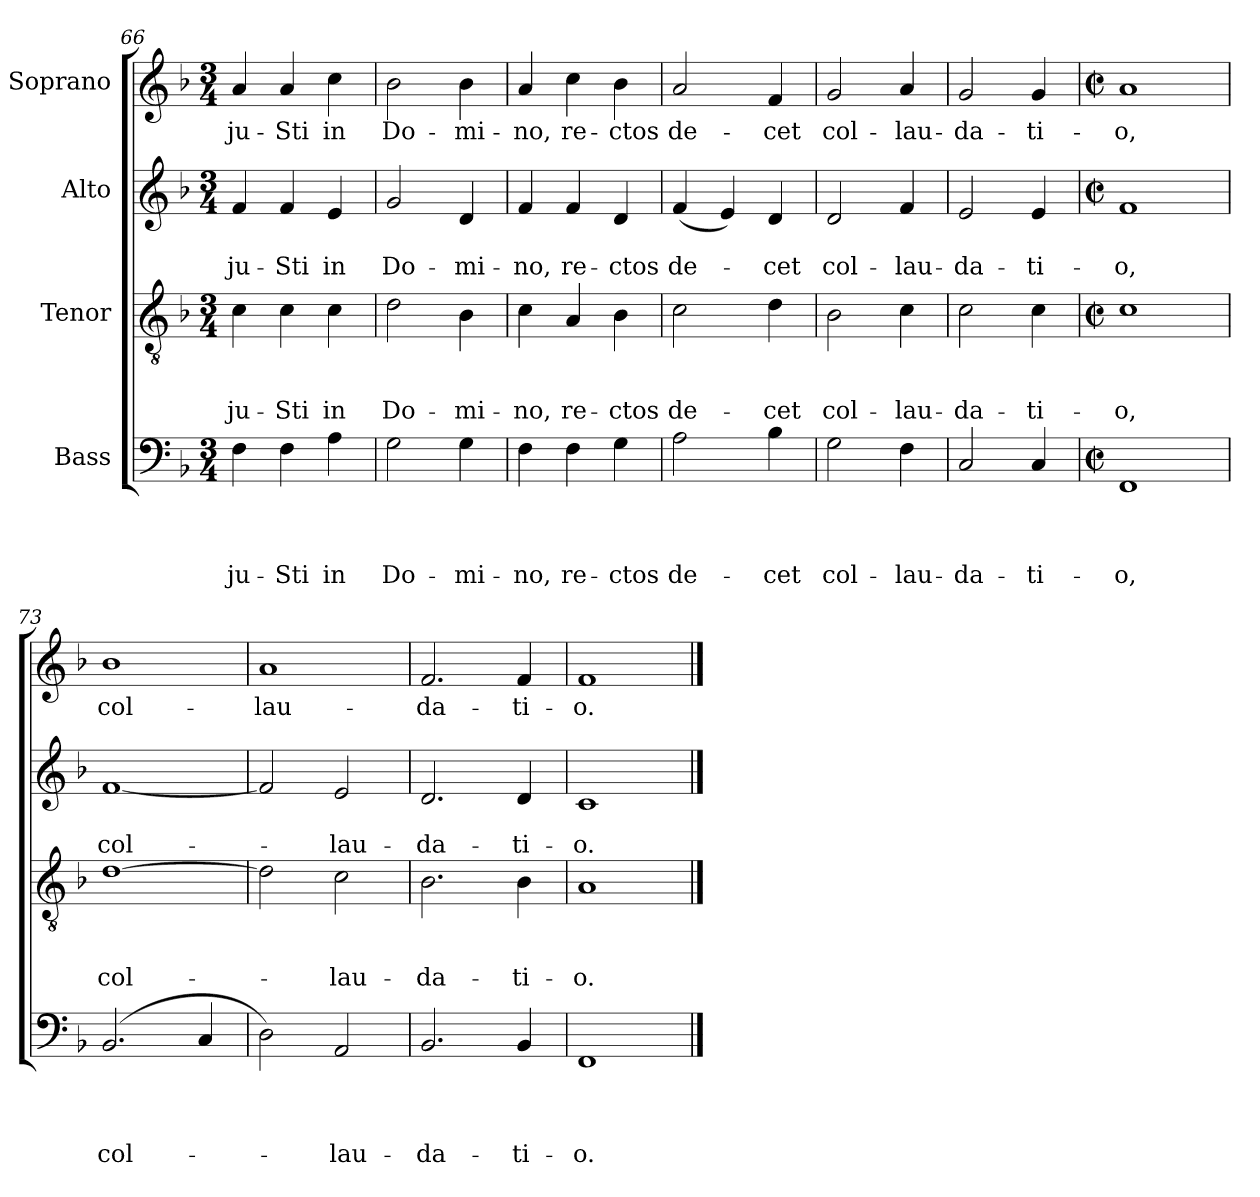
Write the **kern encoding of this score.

**kern	**text	**text	**text	**text	**kern	**text	**text	**text	**kern	**text	**text	**kern	**text
*part4	*part4	*part4	*part4	*part4	*part3	*part3	*part3	*part3	*part2	*part2	*part2	*part1	*part1
*staff4	*staff4	*staff4	*staff4	*staff4	*staff3	*staff3	*staff3	*staff3	*staff2	*staff2	*staff2	*staff1	*staff1
*I"Bass	*	*	*	*	*I"Tenor	*	*	*	*I"Alto	*	*	*I"Soprano	*
*clefF4	*	*	*	*	*clefGv2	*	*	*	*clefG2	*	*	*clefG2	*
*k[b-]	*	*	*	*	*k[b-]	*	*	*	*k[b-]	*	*	*k[b-]	*
*F:	*	*	*	*	*F:	*	*	*	*F:	*	*	*F:	*
*M3/4	*	*	*	*	*M3/4	*	*	*	*M3/4	*	*	*M3/4	*
=66	=66	=66	=66	=66	=66	=66	=66	=66	=66	=66	=66	=66	=66
!	!	!	!	!LO:LY:b	!	!	!	!LO:LY:b	!	!	!LO:LY:b	!	!LO:LY:b
4F\	.	.	.	ju-	4c\	.	.	ju-	4f/	.	ju-	4a/	ju-
!	!	!	!	!LO:LY:b	!	!	!	!LO:LY:b	!	!	!LO:LY:b	!	!LO:LY:b
4F\	.	.	.	-Sti	4c\	.	.	-Sti	4f/	.	-Sti	4a/	-Sti
!	!	!	!	!LO:LY:b	!	!	!	!LO:LY:b	!	!	!LO:LY:b	!	!LO:LY:b
4A\	.	.	.	in	4c\	.	.	in	4e/	.	in	4cc\	in
=67	=67	=67	=67	=67	=67	=67	=67	=67	=67	=67	=67	=67	=67
!	!	!	!	!LO:LY:b	!	!	!	!LO:LY:b	!	!	!LO:LY:b	!	!LO:LY:b
2G\	.	.	.	Do-	2d\	.	.	Do-	2g/	.	Do-	2b-\	Do-
!	!	!	!	!LO:LY:b	!	!	!	!LO:LY:b	!	!	!LO:LY:b	!	!LO:LY:b
4G\	.	.	.	-mi-	4B-\	.	.	-mi-	4d/	.	-mi-	4b-\	-mi-
!!LO:LB:g=z
=68	=68	=68	=68	=68	=68	=68	=68	=68	=68	=68	=68	=68	=68
!	!	!	!	!LO:LY:b	!	!	!	!LO:LY:b	!	!	!LO:LY:b	!	!LO:LY:b
4F\	.	.	.	-no,	4c\	.	.	-no,	4f/	.	-no,	4a/	-no,
!	!	!	!	!LO:LY:b	!	!	!	!LO:LY:b	!	!	!LO:LY:b	!	!LO:LY:b
4F\	.	.	.	re-	4A/	.	.	re-	4f/	.	re-	4cc\	re-
!	!	!	!	!LO:LY:b	!	!	!	!LO:LY:b	!	!	!LO:LY:b	!	!LO:LY:b
4G\	.	.	.	-ctos	4B-\	.	.	-ctos	4d/	.	-ctos	4b-\	-ctos
=69	=69	=69	=69	=69	=69	=69	=69	=69	=69	=69	=69	=69	=69
!	!	!	!	!LO:LY:b	!	!	!	!LO:LY:b	!	!	!LO:LY:b	!	!LO:LY:b
2A\	.	.	.	de-	2c\	.	.	de-	(<4f/	.	de-	2a/	de-
.	.	.	.	.	.	.	.	.	4e/)	.	.	.	.
!	!	!	!	!LO:LY:b	!	!	!	!LO:LY:b	!	!	!LO:LY:b	!	!LO:LY:b
4B-\	.	.	.	-cet	4d\	.	.	-cet	4d/	.	-cet	4f/	-cet
=70	=70	=70	=70	=70	=70	=70	=70	=70	=70	=70	=70	=70	=70
!	!	!	!	!LO:LY:b	!	!	!	!LO:LY:b	!	!	!LO:LY:b	!	!LO:LY:b
2G\	.	.	.	col-	2B-\	.	.	col-	2d/	.	col-	2g/	col-
!	!	!	!	!LO:LY:b	!	!	!	!LO:LY:b	!	!	!LO:LY:b	!	!LO:LY:b
4F\	.	.	.	-lau-	4c\	.	.	-lau-	4f/	.	-lau-	4a/	-lau-
=71	=71	=71	=71	=71	=71	=71	=71	=71	=71	=71	=71	=71	=71
!	!	!	!	!LO:LY:b	!	!	!	!LO:LY:b	!	!	!LO:LY:b	!	!LO:LY:b
2C/	.	.	.	-da-	2c\	.	.	-da-	2e/	.	-da-	2g/	-da-
!	!	!	!	!LO:LY:b	!	!	!	!LO:LY:b	!	!	!LO:LY:b	!	!LO:LY:b
4C/	.	.	.	-ti-	4c\	.	.	-ti-	4e/	.	-ti-	4g/	-ti-
=72	=72	=72	=72	=72	=72	=72	=72	=72	=72	=72	=72	=72	=72
*M2/2	*	*	*	*	*M2/2	*	*	*	*M2/2	*	*	*M2/2	*
*met(c|)	*	*	*	*	*met(c|)	*	*	*	*met(c|)	*	*	*met(c|)	*
!	!	!	!	!LO:LY:b	!	!	!	!LO:LY:b	!	!	!LO:LY:b	!	!LO:LY:b
1FF	.	.	.	-o,	1c	.	.	-o,	1f	.	-o,	1a	-o,
=73	=73	=73	=73	=73	=73	=73	=73	=73	=73	=73	=73	=73	=73
!	!	!	!	!LO:LY:b	!	!	!	!LO:LY:b	!	!	!LO:LY:b	!	!LO:LY:b
(<2.BB-/	.	.	.	col-	[>1d	.	.	col-	[<1f	.	col-	1b-	col-
4C/	.	.	.	.	.	.	.	.	.	.	.	.	.
=74	=74	=74	=74	=74	=74	=74	=74	=74	=74	=74	=74	=74	=74
!	!	!	!	!	!	!	!	!	!	!	!	!	!LO:LY:b
2D\)	.	.	.	.	2d\]	.	.	.	2f/]	.	.	1a	-lau-
!	!	!	!	!LO:LY:b	!	!	!	!LO:LY:b	!	!	!LO:LY:b	!	!
2AA/	.	.	.	-lau-	2c\	.	.	-lau-	2e/	.	-lau-	.	.
=75	=75	=75	=75	=75	=75	=75	=75	=75	=75	=75	=75	=75	=75
!	!	!	!	!LO:LY:b	!	!	!	!LO:LY:b	!	!	!LO:LY:b	!	!LO:LY:b
2.BB-/	.	.	.	-da-	2.B-\	.	.	-da-	2.d/	.	-da-	2.f/	-da-
!	!	!	!	!LO:LY:b	!	!	!	!LO:LY:b	!	!	!LO:LY:b	!	!LO:LY:b
4BB-/	.	.	.	-ti-	4B-\	.	.	-ti-	4d/	.	-ti-	4f/	-ti-
=76	=76	=76	=76	=76	=76	=76	=76	=76	=76	=76	=76	=76	=76
!	!	!	!	!LO:LY:b	!	!	!	!LO:LY:b	!	!	!LO:LY:b	!	!LO:LY:b
1FF	.	.	.	-o.	1A	.	.	-o.	1c	.	-o.	1f	-o.
==	==	==	==	==	==	==	==	==	==	==	==	==	==
*-	*-	*-	*-	*-	*-	*-	*-	*-	*-	*-	*-	*-	*-
